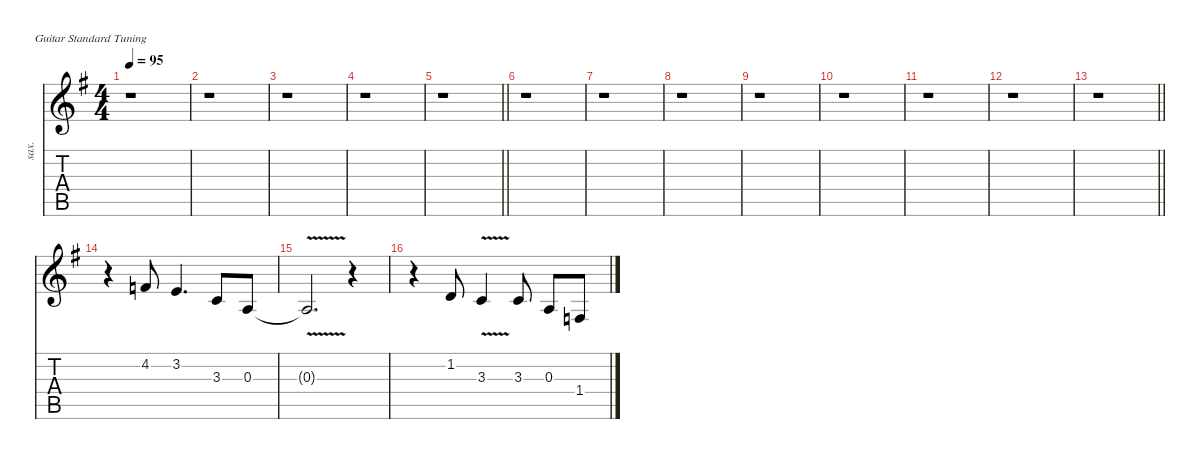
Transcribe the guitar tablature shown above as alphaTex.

\defaultSystemsLayout 4
\hideDynamics
\bracketExtendMode nobrackets
\track ("Marco voice" "sax.") {instrument sopranosax}
\staff {score tabs}
\tuning (E4 B3 G3 D3 A2 E2)
\displaytranspose 2
\ts (4 4)
\tempo 95
\clef g2
\ks g
r.1{dy ff} |
r.1 |
r.1 |
r.1 |
\barLineRight lightlight
r.1 |
r.1 |
r.1 |
r.1 |
r.1 |
r.1 |
r.1 |
r.1 |
\barLineRight lightlight
r.1 |
r.4 4.2{acc forcenatural}.8 3.2{acc forcenatural}.4{d} 3.3{acc forcenatural}.8 0.3{acc forcenatural}.8 |
0.3{v t acc forcenatural}.2{d} r.4 |
r.4 1.2{acc forcenatural}.8 3.3{v acc forcenatural}.4 3.3{acc forcenatural}.8 0.3{acc forcenatural}.8 1.4{acc forcenatural}.8
